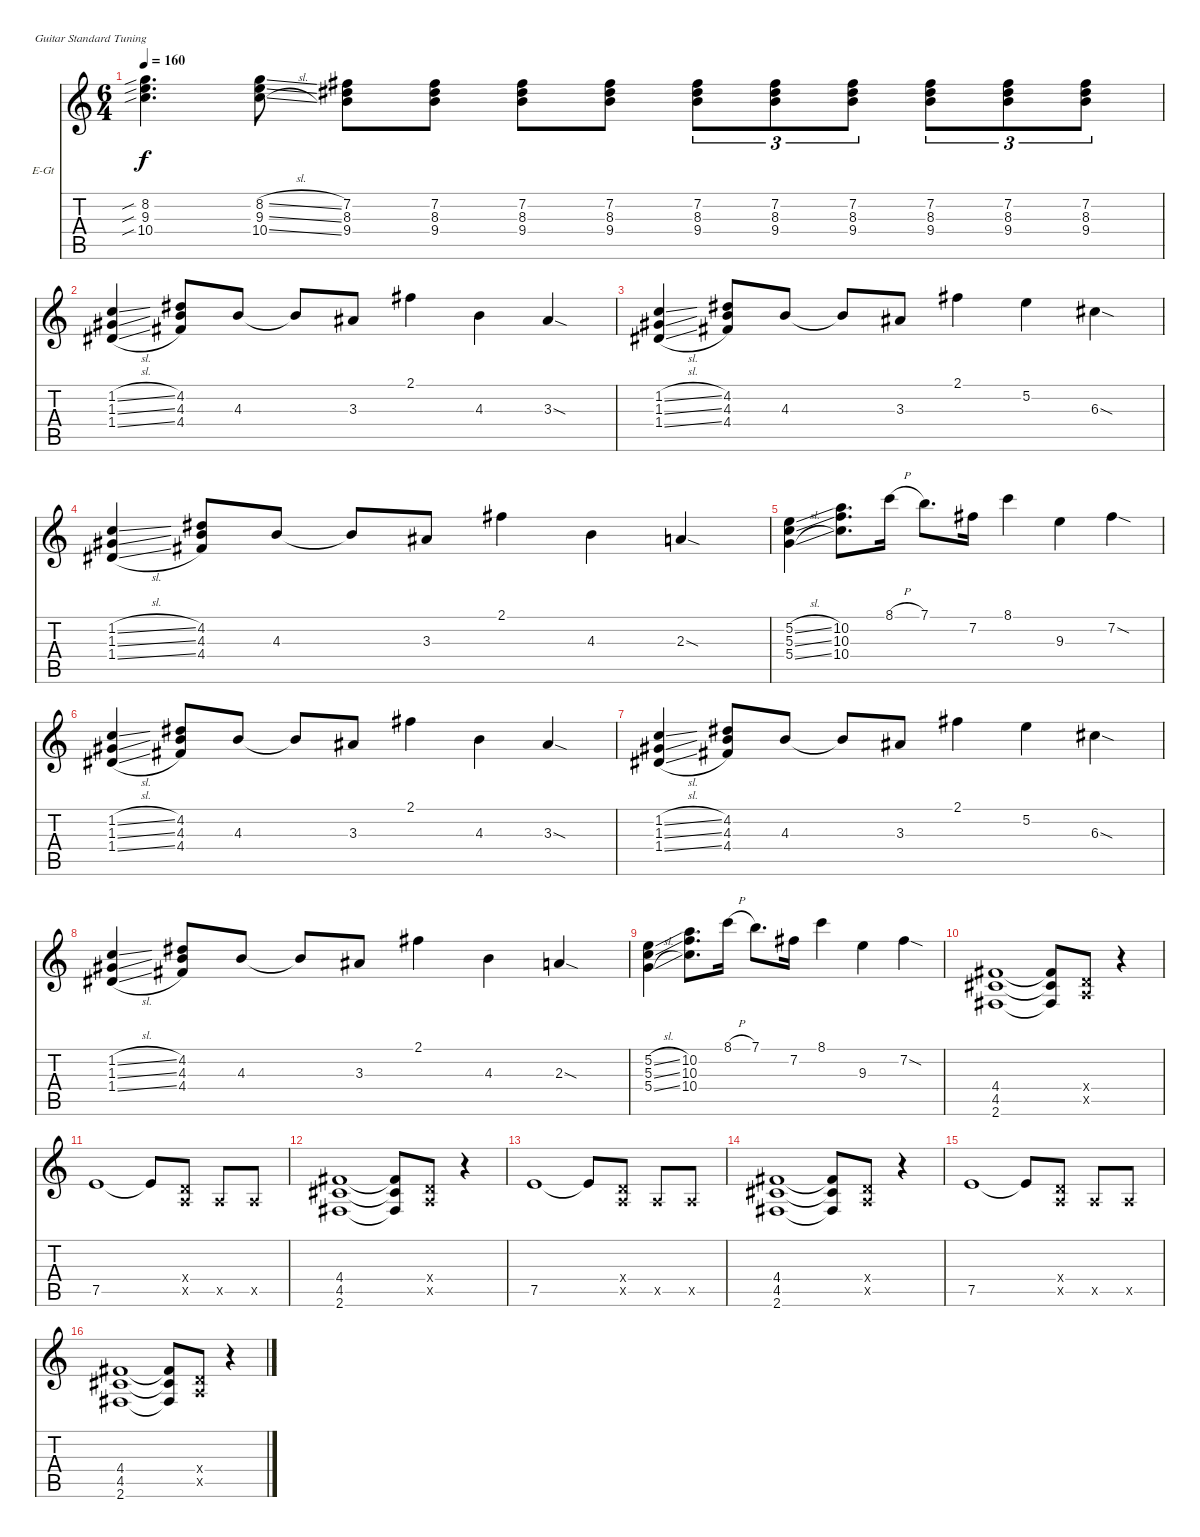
\defaultSystemsLayout 4
\bracketExtendMode nobrackets
\firstSystemTrackNameOrientation horizontal
\otherSystemsTrackNameOrientation horizontal
\track ("Stone Gossard (Drive)" "E-Gt") {instrument overdrivenguitar}
\staff {score tabs}
\tuning (E4 B3 G3 D3 A2 E2)
\ts (6 4)
\tempo 160
\clef g2
\ks c
(8.2{sib} 9.3{sib} 10.4{sib}).4{d dy f} (8.2{sl} 9.3{sl} 10.4{sl}).8 (7.2 8.3 9.4).8 (7.2 8.3 9.4).8 (7.2 8.3 9.4).8 (7.2 8.3 9.4).8 (7.2 8.3 9.4).8{tu (3 2)} (7.2 8.3 9.4).8{tu (3 2)} (7.2 8.3 9.4).8{tu (3 2)} (7.2 8.3 9.4).8{tu (3 2)} (7.2 8.3 9.4).8{tu (3 2)} (7.2 8.3 9.4).8{tu (3 2)} |
(1.2{sl} 1.3{sl} 1.4{sl}).4 (4.2 4.3 4.4).8 4.3.8 4.3{t}.8 3.3.8 2.1.4 4.3.4 3.3{sod}.4 |
(1.2{sl} 1.3{sl} 1.4{sl}).4 (4.2 4.3 4.4).8 4.3.8 4.3{t}.8 3.3.8 2.1.4 5.2.4 6.3{sod}.4 |
(1.2{sl} 1.3{sl} 1.4{sl}).4 (4.2 4.3 4.4).8 4.3.8 4.3{t}.8 3.3.8 2.1.4 4.3.4 2.3{sod}.4 |
(5.2{sl} 5.3{sl} 5.4{sl}).4 (10.2 10.3 10.4).8{d} 8.1{h}.16 7.1.8{d} 7.2.16 8.1.4 9.3.4 7.2{sod}.4 |
(1.2{sl} 1.3{sl} 1.4{sl}).4 (4.2 4.3 4.4).8 4.3.8 4.3{t}.8 3.3.8 2.1.4 4.3.4 3.3{sod}.4 |
(1.2{sl} 1.3{sl} 1.4{sl}).4 (4.2 4.3 4.4).8 4.3.8 4.3{t}.8 3.3.8 2.1.4 5.2.4 6.3{sod}.4 |
(1.2{sl} 1.3{sl} 1.4{sl}).4 (4.2 4.3 4.4).8 4.3.8 4.3{t}.8 3.3.8 2.1.4 4.3.4 2.3{sod}.4 |
(5.2{sl} 5.3{sl} 5.4{sl}).4 (10.2 10.3 10.4).8{d} 8.1{h}.16 7.1.8{d} 7.2.16 8.1.4 9.3.4 7.2{sod}.4 |
(4.4 4.5 2.6).1 (4.4{t} 4.5{t} 2.6{t}).8 (0.4{x} 0.5{x}).8 r.4 |
7.5.1 7.5{t}.8 (0.4{x} 0.5{x}).8 0.5{x}.8 0.5{x}.8 |
(4.4 4.5 2.6).1 (4.4{t} 4.5{t} 2.6{t}).8 (0.4{x} 0.5{x}).8 r.4 |
7.5.1 7.5{t}.8 (0.4{x} 0.5{x}).8 0.5{x}.8 0.5{x}.8 |
(4.4 4.5 2.6).1 (4.4{t} 4.5{t} 2.6{t}).8 (0.4{x} 0.5{x}).8 r.4 |
7.5.1 7.5{t}.8 (0.4{x} 0.5{x}).8 0.5{x}.8 0.5{x}.8 |
(4.4 4.5 2.6).1 (4.4{t} 4.5{t} 2.6{t}).8 (0.4{x} 0.5{x}).8 r.4
